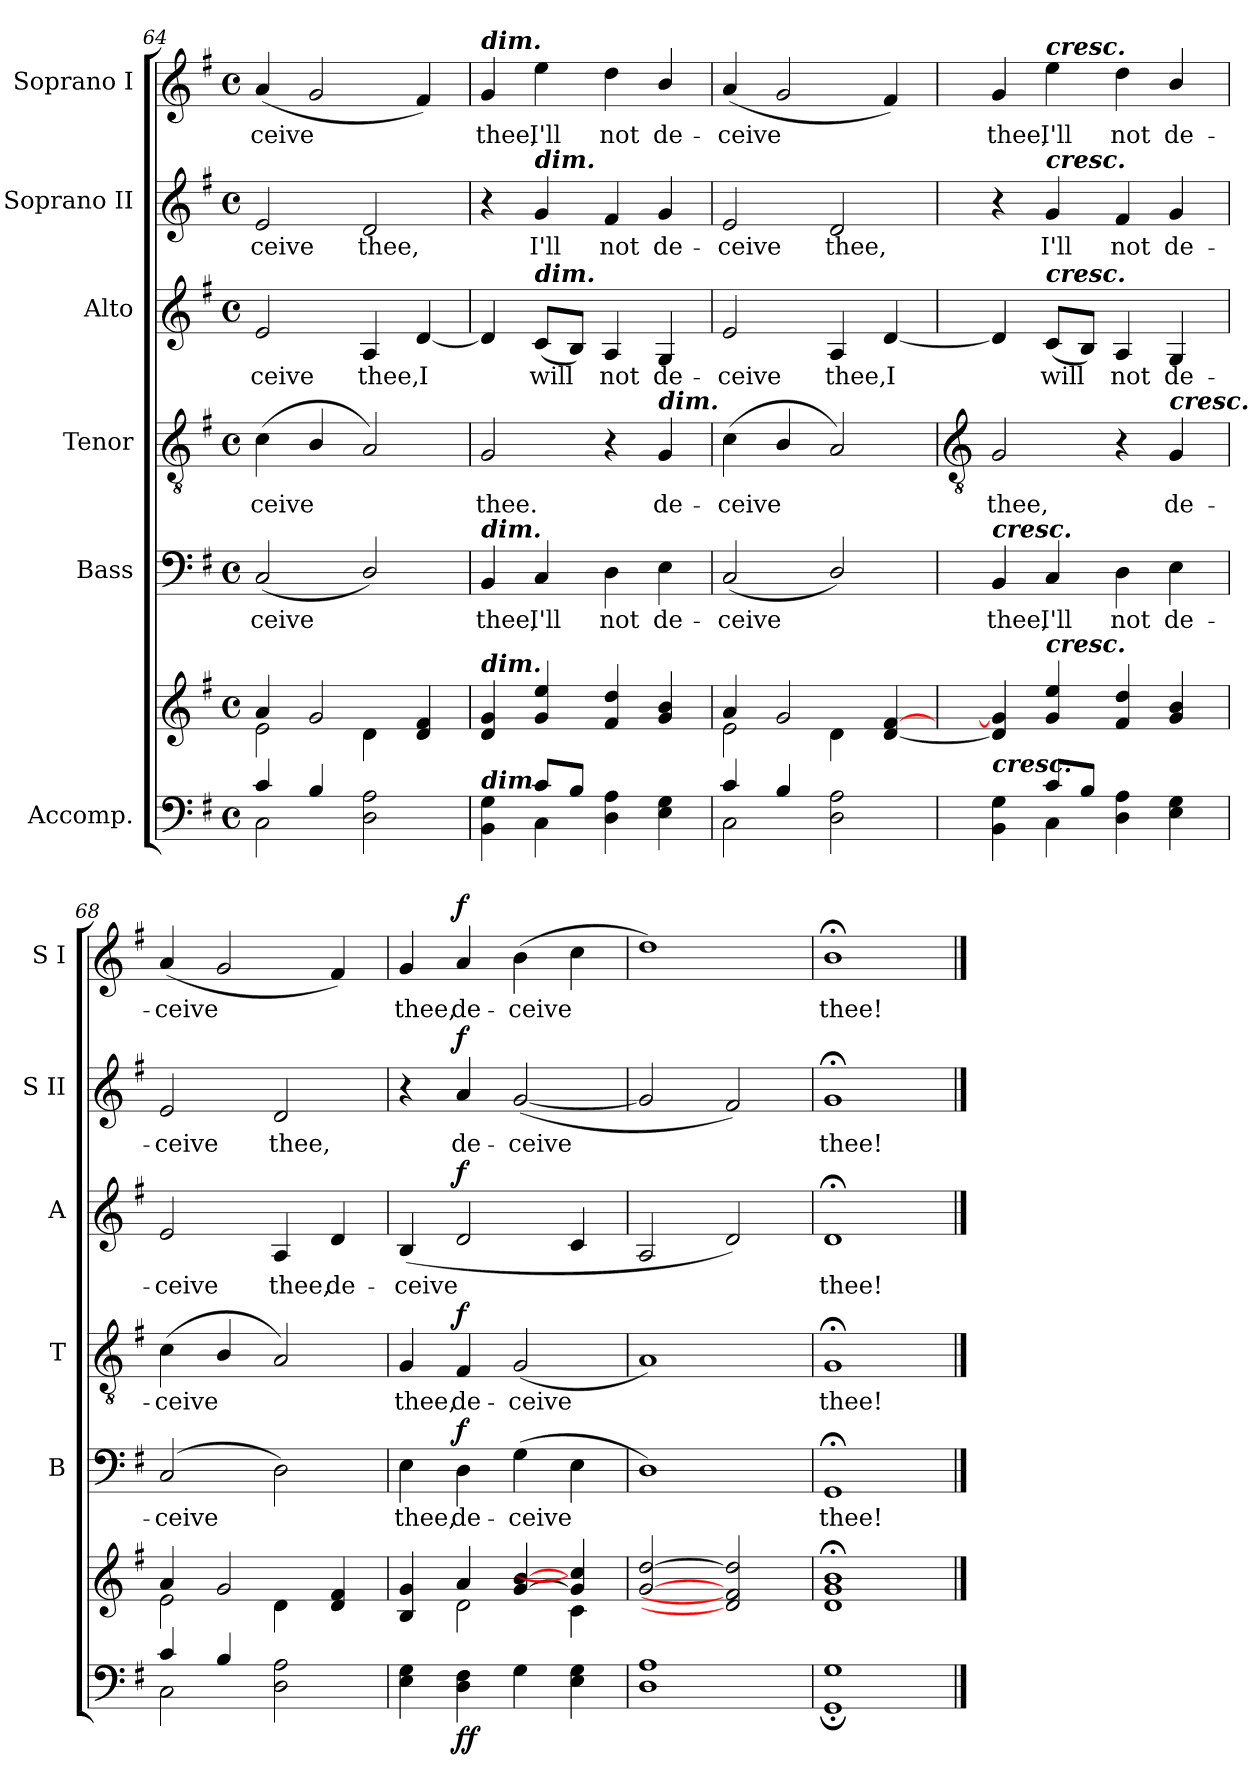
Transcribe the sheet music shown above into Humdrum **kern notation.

**kern	**kern	**dynam	**kern	**text	**dynam	**kern	**text	**dynam	**kern	**text	**dynam	**kern	**text	**dynam	**kern	**text	**dynam
*part6	*part6	*part6	*part5	*part5	*part5	*part4	*part4	*part4	*part3	*part3	*part3	*part2	*part2	*part2	*part1	*part1	*part1
*staff7	*staff6	*staff6/7	*staff5	*staff5	*staff5	*staff4	*staff4	*staff4	*staff3	*staff3	*staff3	*staff2	*staff2	*staff2	*staff1	*staff1	*staff1
*I"Accomp.	*	*	*I"Bass	*	*	*I"Tenor	*	*	*I"Alto	*	*	*I"Soprano II	*	*	*I"Soprano I	*	*
*	*	*	*I'B	*	*	*I'T	*	*	*I'A	*	*	*I'S II	*	*	*I'S I	*	*
*clefF4	*clefG2	*	*clefF4	*	*	*clefGv2	*	*	*clefG2	*	*	*clefG2	*	*	*clefG2	*	*
*k[f#]	*k[f#]	*	*k[f#]	*	*	*k[f#]	*	*	*k[f#]	*	*	*k[f#]	*	*	*k[f#]	*	*
*G:	*G:	*	*G:	*	*	*G:	*	*	*G:	*	*	*G:	*	*	*G:	*	*
*M4/4	*M4/4	*	*M4/4	*	*	*M4/4	*	*	*M4/4	*	*	*M4/4	*	*	*M4/4	*	*
*met(c)	*met(c)	*	*met(c)	*	*	*met(c)	*	*	*met(c)	*	*	*met(c)	*	*	*met(c)	*	*
=64	=64	=64	=64	=64	=64	=64	=64	=64	=64	=64	=64	=64	=64	=64	=64	=64	=64
*^	*^	*	*	*	*	*	*	*	*	*	*	*	*	*	*	*	*
!	!	!	!	!	!	!LO:LY:b	!	!	!LO:LY:b	!	!	!LO:LY:b	!	!	!LO:LY:b	!	!	!LO:LY:b	!
4c/	2C\	4a/	2e\	.	(<2C	-ceive	.	(<4c	-ceive	.	2e	-ceive	.	2e	-ceive	.	(<4a	-ceive	.
4B/	.	2g/	.	.	.	.	.	4B/	.	.	.	.	.	.	.	.	2g	.	.
!	!	!	!	!	!	!	!	!	!	!	!	!LO:LY:b	!	!	!LO:LY:b	!	!	!	!
2D\ 2A\	2ryy	.	4d\	.	2D/)	.	.	2A)	.	.	4A	thee,	.	2d	thee,	.	.	.	.
!	!	!	!	!	!	!	!	!	!	!	!	!LO:LY:b	!	!	!	!	!	!	!
.	.	4d/ 4f#/	4ryy	.	.	.	.	.	.	.	[4d	I	.	.	.	.	4f#)	.	.
=65	=65	=65	=65	=65	=65	=65	=65	=65	=65	=65	=65	=65	=65	=65	=65	=65	=65	=65	=65
!	!	!	!	!	!	!	!	!	!	!	!	!	!	!	!	!	!LO:TX:a:Bi:t=dim.	!	!
!	!	!	!	!	!LO:TX:a:Bi:t=dim.	!	!	!	!	!	!	!	!	!	!	!	!	!	!
!	!	!LO:TX:a:Bi:t=dim.	!	!	!	!	!	!	!	!	!	!	!	!	!	!	!	!	!
!LO:TX:a:Bi:t=dim.	!	!	!	!	!	!	!	!	!	!	!	!	!	!	!	!	!	!	!
!	!	!	!	!	!	!LO:LY:b	!	!	!LO:LY:b	!	!	!	!	!	!	!	!	!LO:LY:b	!
4ryy	4BB\ 4G\	4d/ 4g/	1ryy	.	4BB	thee,	.	2G	thee.	.	4d]	.	.	4r	.	.	4g	thee,	.
!	!	!	!	!	!	!	!	!	!	!	!	!	!	!LO:TX:a:Bi:t=dim.	!	!	!	!	!
!	!	!	!	!	!	!	!	!	!	!	!LO:TX:a:Bi:t=dim.	!	!	!	!	!	!	!	!
!	!	!	!	!	!	!LO:LY:b	!	!	!	!	!	!LO:LY:b	!	!	!LO:LY:b	!	!	!LO:LY:b	!
8c/L	4C\	4g/ 4ee/	.	.	4C	I'll	.	.	.	.	(<8cL	will	.	4g	I'll	.	4ee	I'll	.
8B/J	.	.	.	.	.	.	.	.	.	.	8BJ)	.	.	.	.	.	.	.	.
!	!	!	!	!	!	!LO:LY:b	!	!	!	!	!	!LO:LY:b	!	!	!LO:LY:b	!	!	!LO:LY:b	!
2ryy	4D\ 4A\	4f#/ 4dd/	.	.	4D	not	.	4r	.	.	4A	not	.	4f#	not	.	4dd	not	.
!	!	!	!	!	!	!	!	!LO:TX:a:Bi:t=dim.	!	!	!	!	!	!	!	!	!	!	!
!	!	!	!	!	!	!LO:LY:b	!	!	!LO:LY:b	!	!	!LO:LY:b	!	!	!LO:LY:b	!	!	!LO:LY:b	!
.	4E\ 4G\	4g/ 4b/	.	.	4E	de-	.	4G	de-	.	4G	de-	.	4g	de-	.	4b/	de-	.
=66	=66	=66	=66	=66	=66	=66	=66	=66	=66	=66	=66	=66	=66	=66	=66	=66	=66	=66	=66
!	!	!	!	!	!	!LO:LY:b	!	!	!LO:LY:b	!	!	!LO:LY:b	!	!	!LO:LY:b	!	!	!LO:LY:b	!
4c/	2C\	4a/	2e\	.	(<2C	-ceive	.	(<4c	-ceive	.	2e	-ceive	.	2e	-ceive	.	(<4a	-ceive	.
4B/	.	2g/	.	.	.	.	.	4B/	.	.	.	.	.	.	.	.	2g	.	.
!	!	!	!	!	!	!	!	!	!	!	!	!LO:LY:b	!	!	!LO:LY:b	!	!	!	!
2ryy	2D\ 2A\	.	4d\	.	2D/)	.	.	2A)	.	.	4A	thee,	.	2d	thee,	.	.	.	.
!	!	!	!	!	!	!	!	!	!	!	!	!LO:LY:b	!	!	!	!	!	!	!
.	.	[4d/ [4f#/	4ryy	.	.	.	.	.	.	.	[4d	I	.	.	.	.	4f#)	.	.
!!LO:LB:g=z
=67	=67	=67	=67	=67	=67	=67	=67	=67	=67	=67	=67	=67	=67	=67	=67	=67	=67	=67	=67
*	*	*	*	*	*	*	*	*clefGv2	*	*	*	*	*	*	*	*	*	*	*
!	!	!	!	!	!LO:TX:a:Bi:t=cresc.	!	!	!	!	!	!	!	!	!	!	!	!	!	!
!LO:TX:a:Bi:t=cresc.	!	!	!	!	!	!	!	!	!	!	!	!	!	!	!	!	!	!	!
!	!	!	!	!	!	!LO:LY:b	!	!	!LO:LY:b	!	!	!	!	!	!	!	!	!LO:LY:b	!
4ryy	4BB\ 4G\	4d/] 4g/]	1ryy	.	4BB	thee,	.	2G	thee,	.	4d]	.	.	4r	.	.	4g	thee,	.
!	!	!	!	!	!	!	!	!	!	!	!	!	!	!	!	!	!LO:TX:a:Bi:t=cresc.	!	!
!	!	!	!	!	!	!	!	!	!	!	!	!	!	!LO:TX:a:Bi:t=cresc.	!	!	!	!	!
!	!	!	!	!	!	!	!	!	!	!	!LO:TX:a:Bi:t=cresc.	!	!	!	!	!	!	!	!
!	!	!LO:TX:a:Bi:t=cresc.	!	!	!	!	!	!	!	!	!	!	!	!	!	!	!	!	!
!	!	!	!	!	!	!LO:LY:b	!	!	!	!	!	!LO:LY:b	!	!	!LO:LY:b	!	!	!LO:LY:b	!
8c/L	4C\	4g/ 4ee/	.	.	4C	I'll	.	.	.	.	(<8cL	will	.	4g	I'll	.	4ee	I'll	.
8B/J	.	.	.	.	.	.	.	.	.	.	8BJ)	.	.	.	.	.	.	.	.
!	!	!	!	!	!	!LO:LY:b	!	!	!	!	!	!LO:LY:b	!	!	!LO:LY:b	!	!	!LO:LY:b	!
2ryy	4D\ 4A\	4f#/ 4dd/	.	.	4D	not	.	4r	.	.	4A	not	.	4f#	not	.	4dd	not	.
!	!	!	!	!	!	!	!	!LO:TX:a:Bi:t=cresc.	!	!	!	!	!	!	!	!	!	!	!
!	!	!	!	!	!	!LO:LY:b	!	!	!LO:LY:b	!	!	!LO:LY:b	!	!	!LO:LY:b	!	!	!LO:LY:b	!
.	4E\ 4G\	4g/ 4b/	.	.	4E	de-	.	4G	de-	.	4G	de-	.	4g	de-	.	4b/	de-	.
=68	=68	=68	=68	=68	=68	=68	=68	=68	=68	=68	=68	=68	=68	=68	=68	=68	=68	=68	=68
!	!	!	!	!	!	!LO:LY:b	!	!	!LO:LY:b	!	!	!LO:LY:b	!	!	!LO:LY:b	!	!	!LO:LY:b	!
4c/	2C\	4a/	2e\	.	(<2C	-ceive	.	(<4c	-ceive	.	2e	-ceive	.	2e	-ceive	.	(<4a	-ceive	.
4B/	.	2g/	.	.	.	.	.	4B/	.	.	.	.	.	.	.	.	2g	.	.
!	!	!	!	!	!	!	!	!	!	!	!	!LO:LY:b	!	!	!LO:LY:b	!	!	!	!
2ryy	2D\ 2A\	.	4d\	.	2D)	.	.	2A)	.	.	4A	thee,	.	2d	thee,	.	.	.	.
!	!	!	!	!	!	!	!	!	!	!	!	!LO:LY:b	!	!	!	!	!	!	!
.	.	4d/ 4f#/	4ryy	.	.	.	.	.	.	.	4d	de-	.	.	.	.	4f#)	.	.
=69	=69	=69	=69	=69	=69	=69	=69	=69	=69	=69	=69	=69	=69	=69	=69	=69	=69	=69	=69
!	!	!	!	!	!	!LO:LY:b	!	!	!LO:LY:b	!	!	!LO:LY:b	!	!	!	!	!	!LO:LY:b	!
1ryy	4E\ 4G\	4B/ 4g/	4ryy	.	4E	thee,	.	4G	thee,	.	(<4B	-ceive	.	4r	.	.	4g	thee,	.
!	!	!	!	!LO:DY:b=2	!	!LO:LY:b	!	!	!LO:LY:b	!	!	!	!	!	!LO:LY:b	!	!	!LO:LY:b	!
!	!	!	!	!LO:DY:n=1:b	!	!	!LO:DY:b	!	!	!LO:DY:b	!	!	!LO:DY:b	!	!	!LO:DY:b	!	!	!LO:DY:b
.	4D\ 4F#\	4a/	2d\	f f	4D	de-	f	4F#	de-	f	2d	.	f	4a	de-	f	4a	de-	f
!	!	!	!	!	!	!LO:LY:b	!	!	!LO:LY:b	!	!	!	!	!	!LO:LY:b	!	!	!LO:LY:b	!
.	4G\	[4g/ [4b/	.	.	(>4G	-ceive	.	(<2G	-ceive	.	.	.	.	(<[2g	-ceive	.	(>4b	-ceive	.
.	4E\ 4G\	4g/] 4cc/]	4c\	.	4E	.	.	.	.	.	4c	.	.	.	.	.	4cc	.	.
=70	=70	=70	=70	=70	=70	=70	=70	=70	=70	=70	=70	=70	=70	=70	=70	=70	=70	=70	=70
1ryy	1D\ 1A\	[2g/ [2dd/	1ryy	.	1D)	.	.	1A)	.	.	2A	.	.	2g]	.	.	1dd)	.	.
.	.	2d/] 2f#/] 2dd/]	.	.	.	.	.	.	.	.	2d)	.	.	2f#)	.	.	.	.	.
=71	=71	=71	=71	=71	=71	=71	=71	=71	=71	=71	=71	=71	=71	=71	=71	=71	=71	=71	=71
!	!	!	!	!	!	!LO:LY:b	!	!	!LO:LY:b	!	!	!LO:LY:b	!	!	!LO:LY:b	!	!	!LO:LY:b	!
1ryy	1GG\;< 1G\;<	1d/;< 1g/;< 1b/;<	1ryy	.	1GG;<	thee!	.	1G;<	thee!	.	1d;<	thee!	.	1g;<	thee!	.	1b;<	thee!	.
*v	*v	*	*	*	*	*	*	*	*	*	*	*	*	*	*	*	*	*	*
*	*v	*v	*	*	*	*	*	*	*	*	*	*	*	*	*	*	*	*
==	==	==	==	==	==	==	==	==	==	==	==	==	==	==	==	==	==
*-	*-	*-	*-	*-	*-	*-	*-	*-	*-	*-	*-	*-	*-	*-	*-	*-	*-
